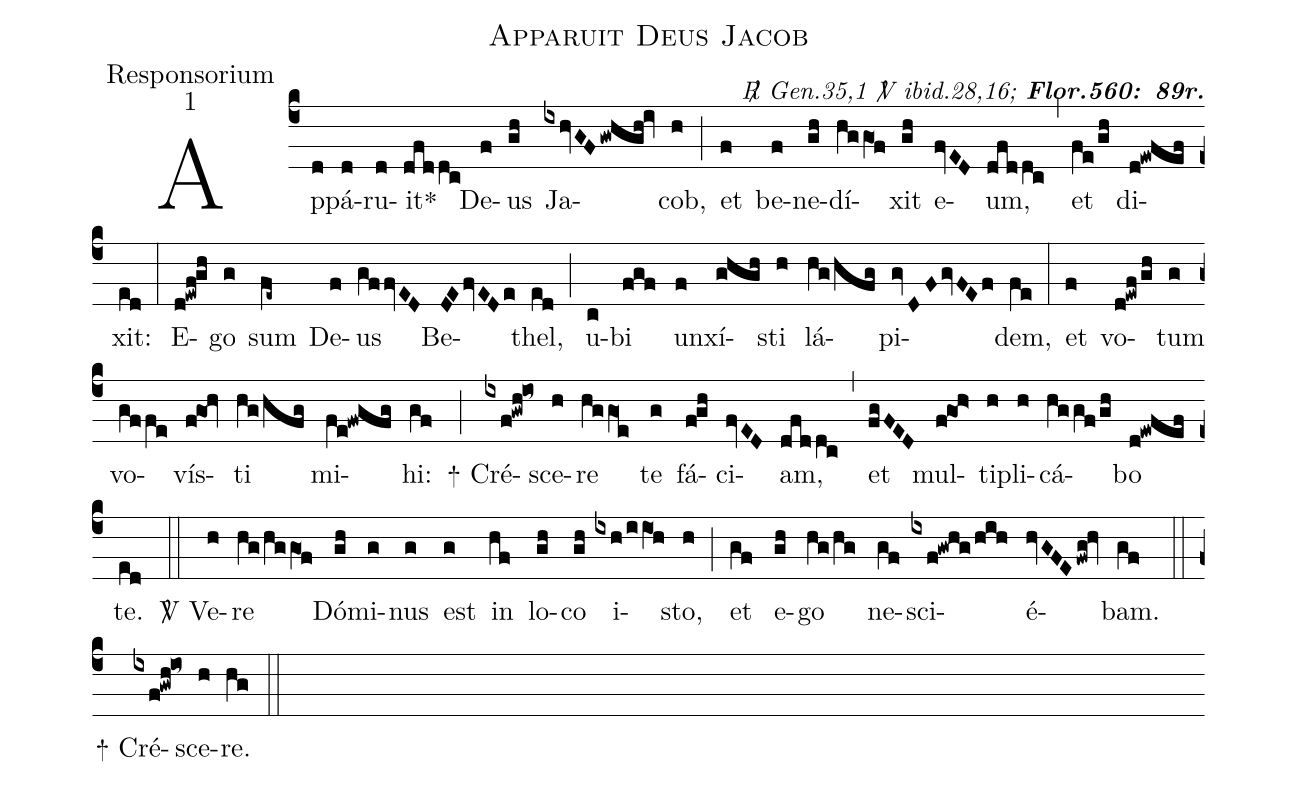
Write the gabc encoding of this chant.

name:Apparuit Deus Jacob;
office-part:Responsorium;
mode:1;
commentary:{\itshape\mdseries \Rbar\ Gen.35,1 \Vbar\ ibid.28,16;\/} {\bfseries Flor.560: 89r.};
%%
(c4) Ap(d)pá(d)ru(d)it<sp>*</sp>(dfddc) De(f)us(gh) Ja(ixhvGFgwhgh!iv)cob,(h) (;)
et(f) be(f)ne(gh)dí(hggO1f)xit(gh) e(fvED)um,(dfddc) (,)
et(fe/gh) di(d!ewfef)xit:(ed)  (:)
E(d!ewf!gh)go(g) sum(fe~) De(f)us(gffvED) Be(DEfvEDe)thel,(ed) (;)
u(c)bi(fgf) un(f)xí(ghgh)sti(h) lá(hg/hfg)pi(gvDFgvFEf)dem,(fe) (:)
et(f) vo(d!ewfgh)tum(g) vo(gf/fe)vís(f!go1!hv)ti(hg/hfg) mi(fe!fwgfg)hi:(gf) (;)
<sp>+</sp> Cré(ixf!gwh!io~)sce(h)re(hggO1e) te(g) fá(fgh)ci(fvED)am,(dfddc) (,)
et(fgFED) mul(f!go1!h>)ti(h)pli(h)cá(hg/gf/gh)bo(d!ewfef) te.(ed) (::)
<sp>V/</sp> Ve(h)re(hg/hggO1f) Dó(gh)mi(g)nus(g) est(g) in(hf) lo(gh)co(gh) i(ixh/iiO1h)sto,(h) (;)
et(gf) e(gh)go(hg/hg) ne(gf)sci(ixf!gwhg/hih)é(hvGFEfwg!hv)bam.(gf)  (::)
<sp>+</sp> Cré(ixf!gwh!io~)sce(h)re.(hg) (::)
